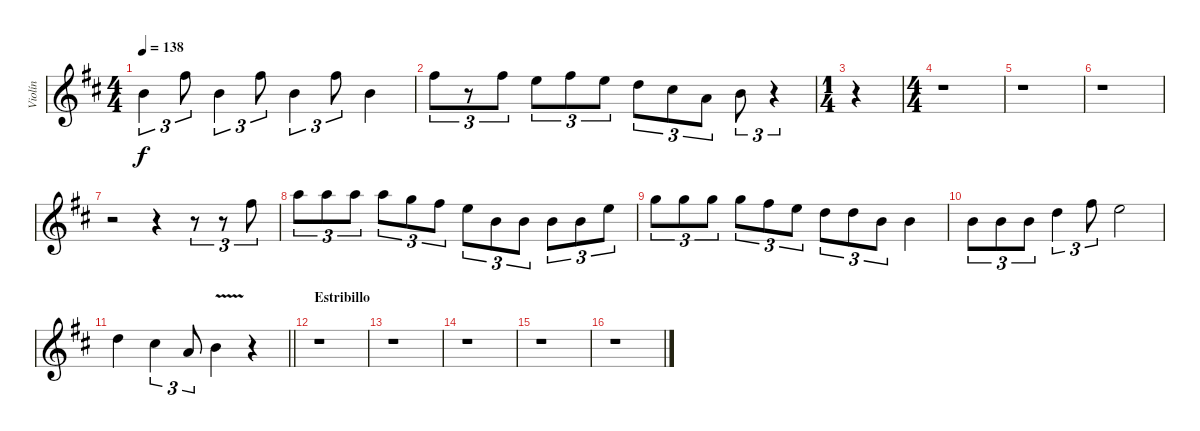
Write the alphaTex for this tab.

\track ("Violín" "Violín") {instrument violin}
\staff {score}
\tuning (E4 B3 G3 D3 A2 E2) {hide}
\ts (4 4)
\tempo 138
\clef g2
\ks d
12.2.4{tu (3 2) dy f} 14.1.8{tu (3 2)} 12.2.4{tu (3 2)} 14.1.8{tu (3 2)} 12.2.4{tu (3 2)} 14.1.8{tu (3 2)} 12.2.4 |
14.1.8{tu (3 2)} r.8{tu (3 2)} 14.1.8{tu (3 2)} 12.1.8{tu (3 2)} 14.1.8{tu (3 2)} 12.1.8{tu (3 2)} 15.2.8{tu (3 2)} 14.2.8{tu (3 2)} 10.2.8{tu (3 2)} 12.2.8{tu (3 2)} r.4{tu (3 2)} |
\ts (1 4)
r.4 |
\ts (4 4)
r.1 |
r.1 |
r.1 |
r.2 r.4 r.8{tu (3 2)} r.8{tu (3 2)} 14.1.8{tu (3 2)} |
17.1.8{tu (3 2)} 17.1.8{tu (3 2)} 17.1.8{tu (3 2)} 17.1.8{tu (3 2)} 15.1.8{tu (3 2)} 14.1.8{tu (3 2)} 12.1.8{tu (3 2)} 12.2.8{tu (3 2)} 12.2.8{tu (3 2)} 12.2.8{tu (3 2)} 12.2.8{tu (3 2)} 12.1.8{tu (3 2)} |
15.1.8{tu (3 2)} 15.1.8{tu (3 2)} 15.1.8{tu (3 2)} 15.1.8{tu (3 2)} 14.1.8{tu (3 2)} 12.1.8{tu (3 2)} 10.1.8{tu (3 2)} 10.1.8{tu (3 2)} 12.2.8{tu (3 2)} 12.2.4 |
12.2.8{tu (3 2)} 12.2.8{tu (3 2)} 12.2.8{tu (3 2)} 10.1.4{tu (3 2)} 14.1.8{tu (3 2)} 12.1.2 |
\barLineRight lightlight
10.1.4 14.2.4{tu (3 2)} 10.2.8{tu (3 2)} 12.2{v}.4 r.4 |
\section ("" "Estribillo")
r.1 |
r.1 |
r.1 |
r.1 |
r.1
